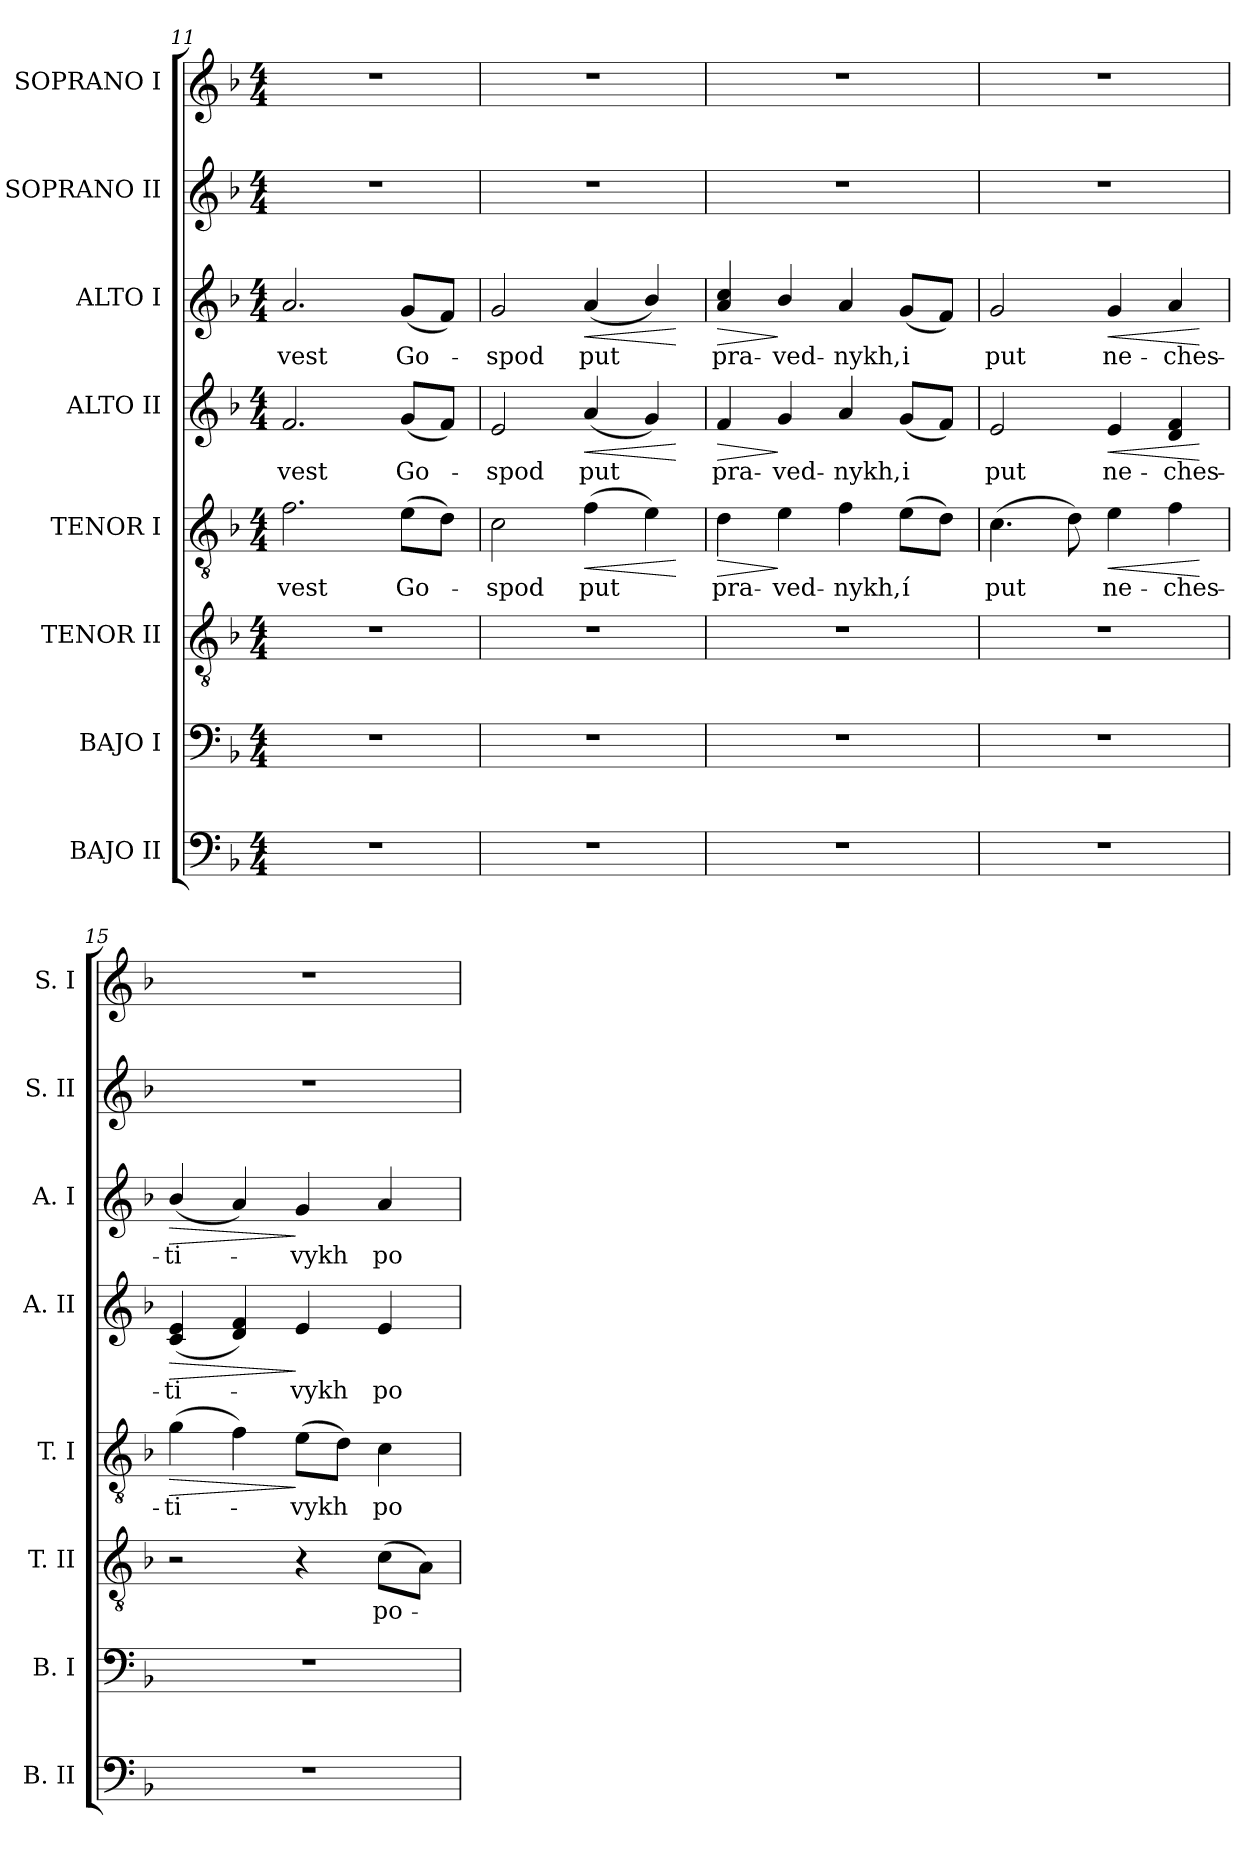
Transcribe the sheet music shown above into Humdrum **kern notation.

**kern	**kern	**kern	**text	**kern	**text	**dynam	**kern	**text	**dynam	**kern	**text	**dynam	**kern	**kern
*part8	*part7	*part6	*part6	*part5	*part5	*part5	*part4	*part4	*part4	*part3	*part3	*part3	*part2	*part1
*staff8	*staff7	*staff6	*staff6	*staff5	*staff5	*staff5	*staff4	*staff4	*staff4	*staff3	*staff3	*staff3	*staff2	*staff1
*I"BAJO II	*I"BAJO I	*I"TENOR II	*	*I"TENOR I	*	*	*I"ALTO II	*	*	*I"ALTO I	*	*	*I"SOPRANO II	*I"SOPRANO I
*I'B. II	*I'B. I	*I'T. II	*	*I'T. I	*	*	*I'A. II	*	*	*I'A. I	*	*	*I'S. II	*I'S. I
*clefF4	*clefF4	*clefGv2	*	*clefGv2	*	*	*clefG2	*	*	*clefG2	*	*	*clefG2	*clefG2
*	*	*ITrd7c12	*	*ITrd7c12	*	*	*	*	*	*	*	*	*	*
*k[b-]	*k[b-]	*k[b-]	*	*k[b-]	*	*	*k[b-]	*	*	*k[b-]	*	*	*k[b-]	*k[b-]
*F:	*F:	*F:	*	*F:	*	*	*F:	*	*	*F:	*	*	*F:	*F:
*M4/4	*M4/4	*M4/4	*	*M4/4	*	*	*M4/4	*	*	*M4/4	*	*	*M4/4	*M4/4
=11	=11	=11	=11	=11	=11	=11	=11	=11	=11	=11	=11	=11	=11	=11
!	!	!	!	!	!LO:LY:b	!	!	!LO:LY:b	!	!	!LO:LY:b	!	!	!
1r	1r	1r	.	2.F\	vest	.	2.f/	vest	.	2.a/	vest	.	1r	1r
!	!	!	!	!	!LO:LY:b	!	!	!LO:LY:b	!	!	!LO:LY:b	!	!	!
.	.	.	.	(>8E\L	Go-	.	(<8g/L	Go-	.	(<8g/L	Go-	.	.	.
.	.	.	.	8D\J)	.	.	8f/J)	.	.	8f/J)	.	.	.	.
=12	=12	=12	=12	=12	=12	=12	=12	=12	=12	=12	=12	=12	=12	=12
!	!	!	!	!	!LO:LY:b	!	!	!LO:LY:b	!	!	!LO:LY:b	!	!	!
1r	1r	1r	.	2C\	-spod	.	2e/	-spod	.	2g/	-spod	.	1r	1r
!	!	!	!	!	!LO:LY:b	!LO:HP:b	!	!LO:LY:b	!LO:HP:b	!	!LO:LY:b	!LO:HP:b	!	!
.	.	.	.	(>4F\	put	<	(<4a/	put	<	(<4a/	put	<	.	.
.	.	.	.	4E\)	.	.	4g/)	.	.	4b-/)	.	.	.	.
.	.	.	.	.	.	[	.	.	[	.	.	[	.	.
=13	=13	=13	=13	=13	=13	=13	=13	=13	=13	=13	=13	=13	=13	=13
!	!	!	!	!	!LO:LY:b	!LO:HP:b	!	!LO:LY:b	!LO:HP:b	!	!LO:LY:b	!LO:HP:b	!	!
1r	1r	1r	.	4D\	pra-	>	4f/	pra-	>	4a/ 4cc/	pra-	>	1r	1r
!	!	!	!	!	!LO:LY:b	!	!	!LO:LY:b	!	!	!LO:LY:b	!	!	!
.	.	.	.	4E\	-ved-	]	4g/	-ved-	]	4b-/	-ved-	]	.	.
!	!	!	!	!	!LO:LY:b	!	!	!LO:LY:b	!	!	!LO:LY:b	!	!	!
.	.	.	.	4F\	-nykh,	.	4a/	-nykh,	.	4a/	-nykh,	.	.	.
!	!	!	!	!	!LO:LY:b	!	!	!LO:LY:b	!	!	!LO:LY:b	!	!	!
.	.	.	.	(>8E\L	í	.	(<8g/L	i	.	(<8g/L	i	.	.	.
.	.	.	.	8D\J)	.	.	8f/J)	.	.	8f/J)	.	.	.	.
=14	=14	=14	=14	=14	=14	=14	=14	=14	=14	=14	=14	=14	=14	=14
!	!	!	!	!	!LO:LY:b	!	!	!LO:LY:b	!	!	!LO:LY:b	!	!	!
1r	1r	1r	.	(>4.C\	put	.	2e/	put	.	2g/	put	.	1r	1r
.	.	.	.	8D\)	.	.	.	.	.	.	.	.	.	.
!	!	!	!	!	!LO:LY:b	!LO:HP:b	!	!LO:LY:b	!LO:HP:b	!	!LO:LY:b	!LO:HP:b	!	!
.	.	.	.	4E\	ne-	<	4e/	ne-	<	4g/	ne-	<	.	.
!	!	!	!	!	!LO:LY:b	!	!	!LO:LY:b	!	!	!LO:LY:b	!	!	!
.	.	.	.	4F\	-ches-	.	4d/ 4f/	-ches-	.	4a/	-ches-	.	.	.
.	.	.	.	.	.	[	.	.	[	.	.	[	.	.
=15	=15	=15	=15	=15	=15	=15	=15	=15	=15	=15	=15	=15	=15	=15
!	!	!	!	!	!LO:LY:b	!LO:HP:b	!	!LO:LY:b	!LO:HP:b	!	!LO:LY:b	!LO:HP:b	!	!
1r	1r	2r	.	(>4G\	-ti-	>	(<4c/ 4e/	-ti-	>	(<4b-/	-ti-	>	1r	1r
.	.	.	.	4F\)	.	.	4d/ 4f/)	.	.	4a/)	.	.	.	.
!	!	!	!	!	!LO:LY:b	!	!	!LO:LY:b	!	!	!LO:LY:b	!	!	!
.	.	4r	.	(>8E\L	-vykh	]	4e/	-vykh	]	4g/	-vykh	]	.	.
.	.	.	.	8D\J)	.	.	.	.	.	.	.	.	.	.
!	!	!	!LO:LY:b	!	!LO:LY:b	!	!	!LO:LY:b	!	!	!LO:LY:b	!	!	!
.	.	(>8C\L	po-	4C\	po-	.	4e/	po-	.	4a/	po-	.	.	.
.	.	8AA\J)	.	.	.	.	.	.	.	.	.	.	.	.
=	=	=	=	=	=	=	=	=	=	=	=	=	=	=
*-	*-	*-	*-	*-	*-	*-	*-	*-	*-	*-	*-	*-	*-	*-
